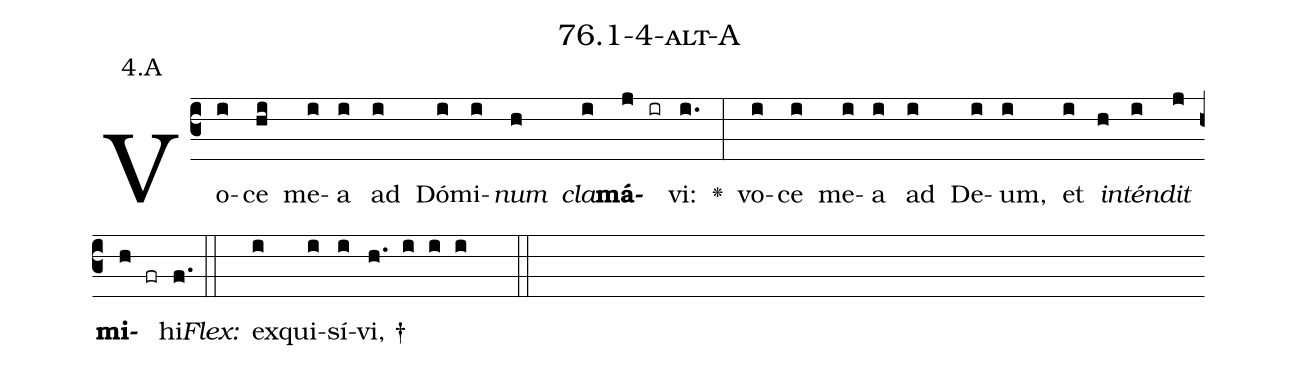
name: 76.1-4-alt-A;
annotation: 4.A;
%%
(c3)Vo(i)ce(hi) me(i)a(i) ad(i) Dó(i)mi(i)<i>num</i>(h) <i>cla</i>(i)<b>má</b>(j ir)vi:(i.) <v>\greheightstar</v>(:) vo(i)ce(i) me(i)a(i) ad(i) De(i)um,(i) et(i) <i>in</i>(h)<i>tén</i>(i)<i>dit</i>(j) <b>mi</b>(h fr)hi.(f.) (::)
<i>Flex:</i>()  ex(i)qui(i)sí(i)vi, †(h. i i i  ::)

%E(i) u(h) o(i) u(j) a(h) e.(f.) (::)
